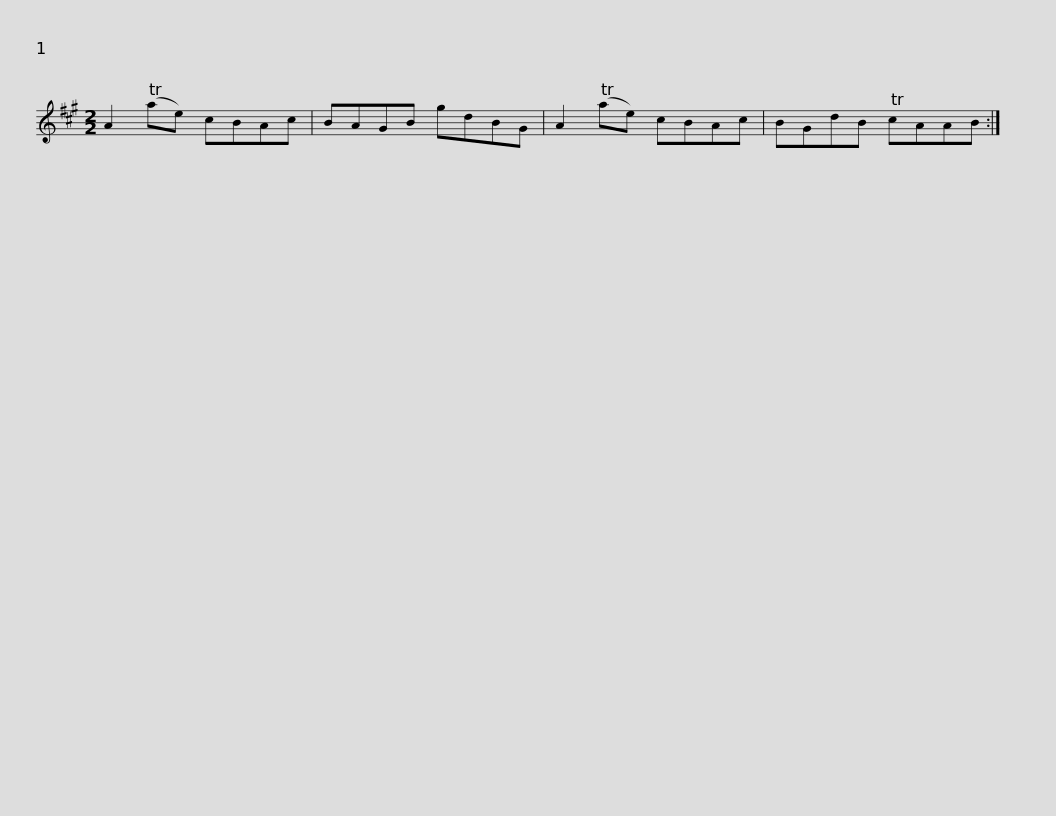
X:1
L:1/8
M:2/2
I:linebreak $
K:A
V:1 treble
V:1
 A2 (Tae) cBAc | BAGB gdBG | A2 (Tae) cBAc | BGdB TcAAB :| %4
